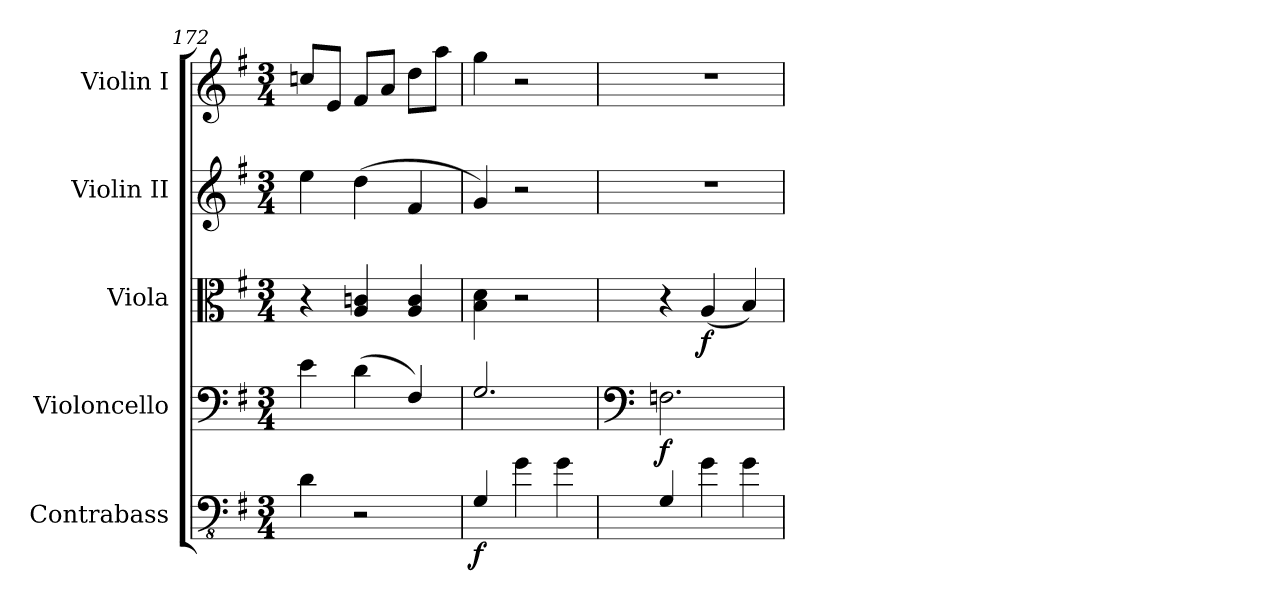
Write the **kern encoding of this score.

**kern	**dynam	**kern	**dynam	**kern	**dynam	**kern	**kern
*part5	*part5	*part4	*part4	*part3	*part3	*part2	*part1
*staff5	*staff5	*staff4	*staff4	*staff3	*staff3	*staff2	*staff1
*I"Contrabass	*	*I"Violoncello	*	*I"Viola	*	*I"Violin II	*I"Violin I
*I'Cb	*	*I'Vc	*	*I'Vla	*	*I'Vln	*I'Vln
*clefFv4	*	*clefF4	*	*clefC3	*	*clefG2	*clefG2
*ITrd7c12	*	*	*	*	*	*	*
*k[f#]	*	*k[f#]	*	*k[f#]	*	*k[f#]	*k[f#]
*M3/4	*	*M3/4	*	*M3/4	*	*M3/4	*M3/4
=172	=172	=172	=172	=172	=172	=172	=172
4DD\	.	4e\	.	4r	.	4ee\	8ccn/L
.	.	.	.	.	.	.	8e/J
2r	.	(4d\	.	4A/ 4cn/	.	(4dd\	8f#/L
.	.	.	.	.	.	.	8a/J
.	.	4F#/)	.	4A/ 4c/	.	4f#/	8dd\L
.	.	.	.	.	.	.	8aa\J
=173	=173	=173	=173	=173	=173	=173	=173
!	!LO:DY:b	!	!	!	!	!	!
4GGG/	f	2.G/	.	4B\ 4d\	.	4g/)	4gg\
4GG\	.	.	.	2r	.	2r	2r
4GG\	.	.	.	.	.	.	.
!!LO:PB:g=z
=174	=174	=174	=174	=174	=174	=174	=174
*	*	*clefF4	*	*	*	*	*
!	!	!	!LO:DY:b	!	!	!	!
4GGG/	.	2.Fn\	f	4r	.	2.r	2.r
!	!	!	!	!	!LO:DY:b	!	!
4GG\	.	.	.	(4A/	f	.	.
4GG\	.	.	.	4B/)	.	.	.
=	=	=	=	=	=	=	=
*-	*-	*-	*-	*-	*-	*-	*-
